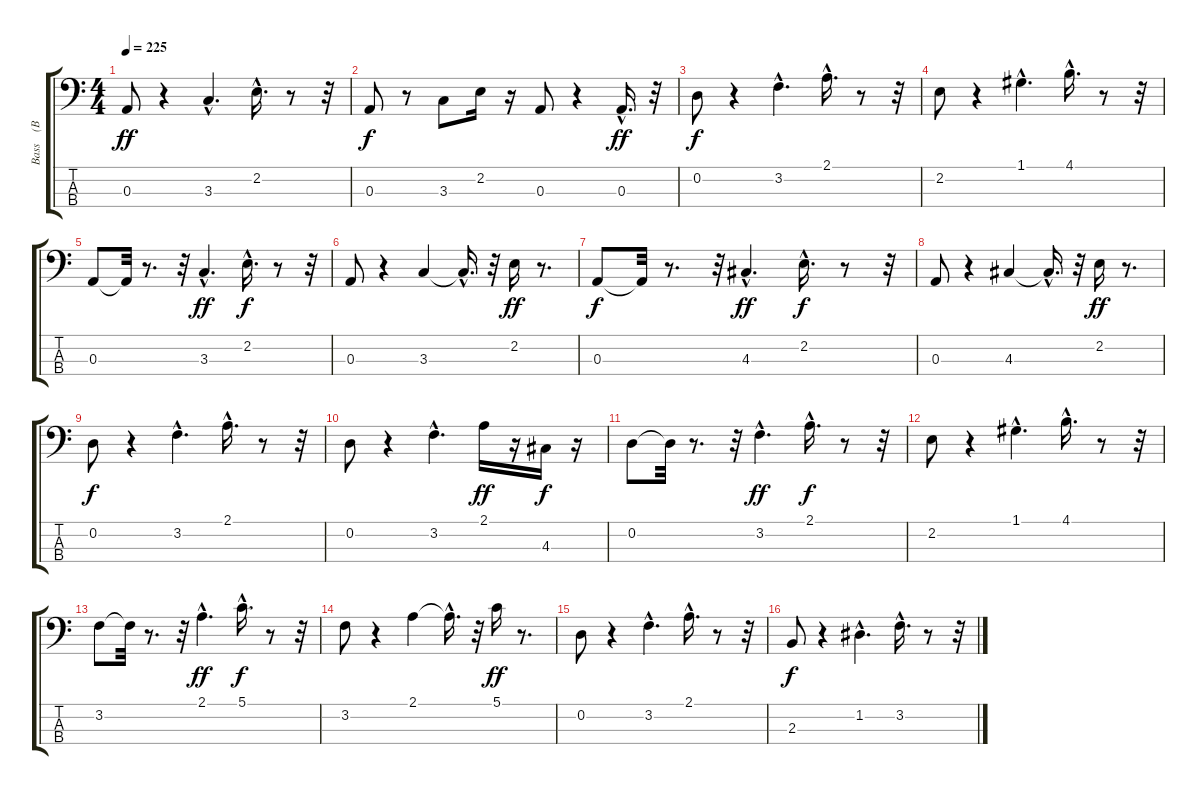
\track ("Bass    (BB)" "Bass    (B") {instrument fretlessbass}
\staff {score tabs}
\tuning (G2 D2 A1 E1) {hide}
\ts (4 4)
\tempo 225
\clef f4
\ks c
0.3.8{dy ff} r.4 3.3{hac}.4{d} 2.2{hac}.16{d} r.8 r.32 |
0.3.8{dy f} r.8 3.3.8 2.2.16 r.16 0.3.8 r.4 0.3{hac}.16{d dy ff} r.32 |
0.2.8{dy f} r.4 3.2{hac}.4{d} 2.1{hac}.16{d} r.8 r.32 |
2.2.8 r.4 1.1{hac}.4{d} 4.1{hac}.16{d} r.8 r.32 |
0.3.8 0.3{t}.32 r.8{d} r.32 3.3{hac}.4{d dy ff} 2.2{hac}.16{d dy f} r.8 r.32 |
0.3.8 r.4 3.3.4 3.3{hac t}.16{d} r.32 2.2.16{dy ff} r.8{d} |
0.3.8{dy f} 0.3{t}.32 r.8{d} r.32 4.3{hac}.4{d dy ff} 2.2{hac}.16{d dy f} r.8 r.32 |
0.3.8 r.4 4.3.4 4.3{hac t}.16{d} r.32 2.2.16{dy ff} r.8{d} |
0.2.8{dy f} r.4 3.2{hac}.4{d} 2.1{hac}.16{d} r.8 r.32 |
0.2.8 r.4 3.2{hac}.4{d} 2.1.16{dy ff} r.16 4.3.16{dy f} r.16 |
0.2.8 0.2{t}.32 r.8{d} r.32 3.2{hac}.4{d dy ff} 2.1{hac}.16{d dy f} r.8 r.32 |
2.2.8 r.4 1.1{hac}.4{d} 4.1{hac}.16{d} r.8 r.32 |
3.2.8 3.2{t}.32 r.8{d} r.32 2.1{hac}.4{d dy ff} 5.1{hac}.16{d dy f} r.8 r.32 |
3.2.8 r.4 2.1.4 2.1{hac t}.16{d} r.32 5.1.16{dy ff} r.8{d} |
0.2.8 r.4 3.2{hac}.4{d} 2.1{hac}.16{d} r.8 r.32 |
2.3.8{dy f} r.4 1.2{hac}.4{d} 3.2{hac}.16{d} r.8 r.32
